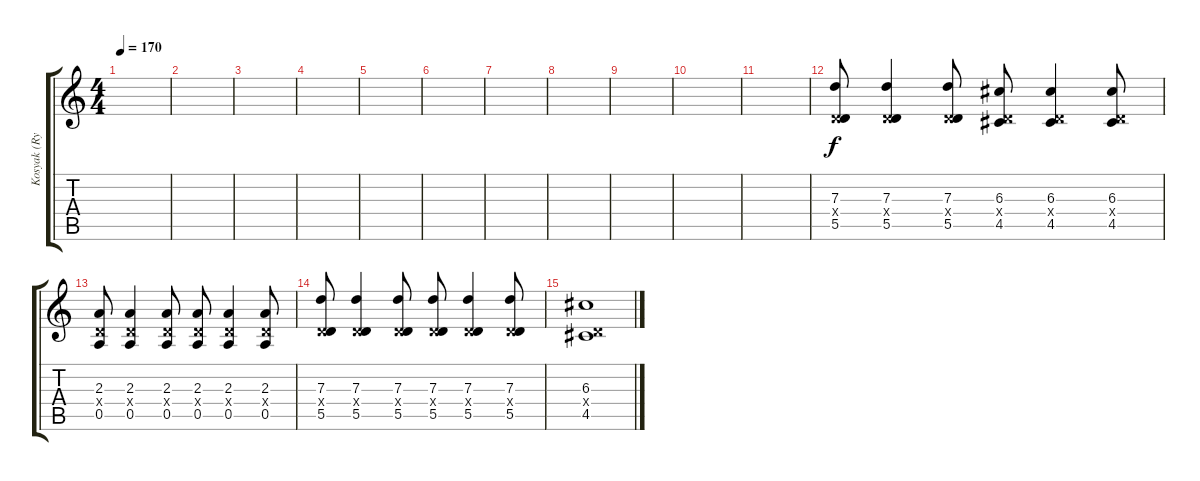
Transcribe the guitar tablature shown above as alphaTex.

\track ("Kosyak (Rymths guitar)" "Kosyak (Ry") {instrument distortionguitar}
\staff {score tabs}
\tuning (E4 B3 G3 D3 A2 E2) {hide}
\ts (4 4)
\tempo 170
\clef g2
\ks c
|
|
|
|
|
|
|
|
|
|
|
(7.3 0.4{x} 5.5).8 (7.3 0.4{x} 5.5).4 (7.3 0.4{x} 5.5).8 (6.3 0.4{x} 4.5).8 (6.3 0.4{x} 4.5).4 (6.3 0.4{x} 4.5).8 |
(2.3 0.4{x} 0.5).8 (2.3 0.4{x} 0.5).4 (2.3 0.4{x} 0.5).8 (2.3 0.4{x} 0.5).8 (2.3 0.4{x} 0.5).4 (2.3 0.4{x} 0.5).8 |
(7.3 0.4{x} 5.5).8 (7.3 0.4{x} 5.5).4 (7.3 0.4{x} 5.5).8 (7.3 0.4{x} 5.5).8 (7.3 0.4{x} 5.5).4 (7.3 0.4{x} 5.5).8 |
(6.3 0.4{x} 4.5).1
